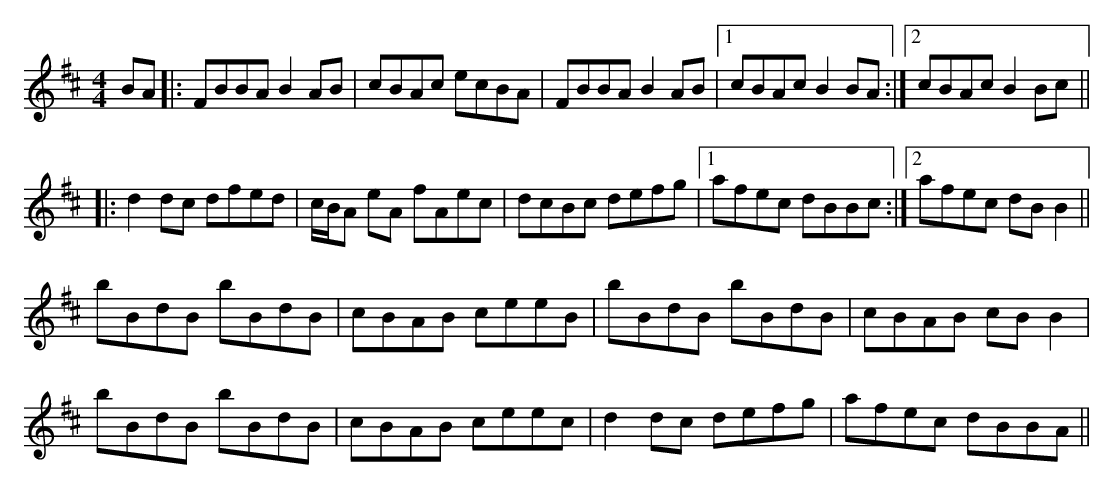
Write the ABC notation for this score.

X:1
M:4/4
K:Bmin
BA|:FBBA B2AB|cBAc ecBA|FBBA B2AB|1 cBAc B2BA:|2 cBAc B2Bc||
|:d2dc dfed|c/B/A eA fAec|dcBc defg|1 afec dBBc:|2 afec dBB2||
bBdB bBdB|cBAB ceeB|bBdB bBdB|cBAB cBB2|
bBdB bBdB|cBAB ceec|d2dc defg|afec dBBA||
